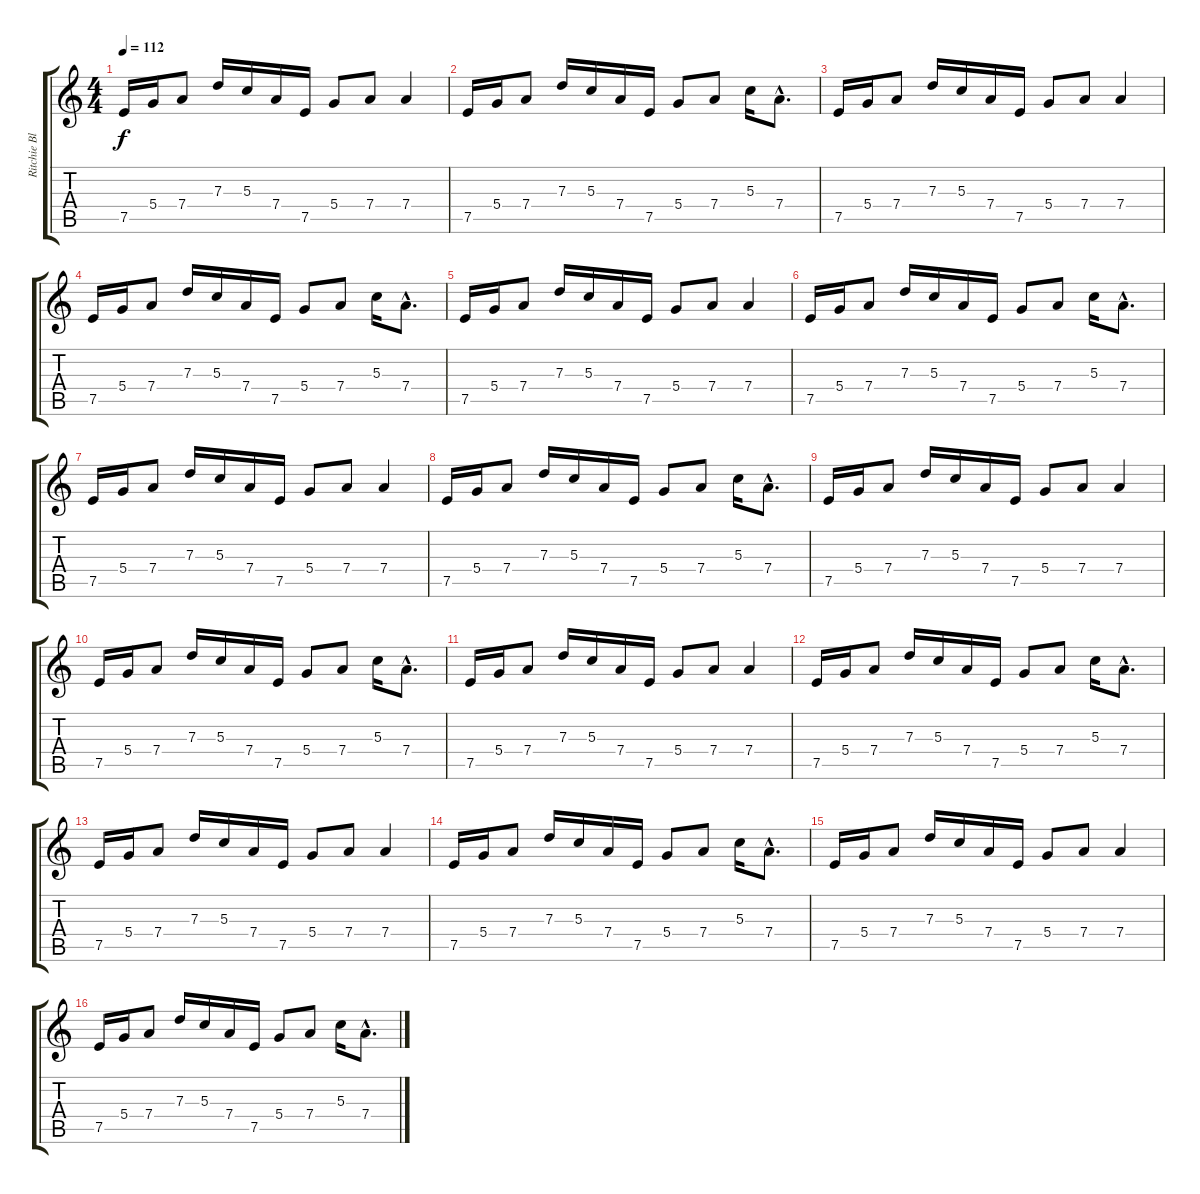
\track ("Ritchie Blackmore" "Ritchie Bl") {instrument distortionguitar}
\staff {score tabs}
\tuning (E4 B3 G3 D3 A2 E2) {hide}
\ts (4 4)
\tempo 112
\clef g2
\ks c
7.5.16{dy f} 5.4.16 7.4.8 7.3.16 5.3.16 7.4.16 7.5.16 5.4.8 7.4.8 7.4.4 |
7.5.16 5.4.16 7.4.8 7.3.16 5.3.16 7.4.16 7.5.16 5.4.8 7.4.8 5.3.16 7.4{hac}.8{d} |
7.5.16 5.4.16 7.4.8 7.3.16 5.3.16 7.4.16 7.5.16 5.4.8 7.4.8 7.4.4 |
7.5.16 5.4.16 7.4.8 7.3.16 5.3.16 7.4.16 7.5.16 5.4.8 7.4.8 5.3.16 7.4{hac}.8{d} |
7.5.16 5.4.16 7.4.8 7.3.16 5.3.16 7.4.16 7.5.16 5.4.8 7.4.8 7.4.4 |
7.5.16 5.4.16 7.4.8 7.3.16 5.3.16 7.4.16 7.5.16 5.4.8 7.4.8 5.3.16 7.4{hac}.8{d} |
7.5.16 5.4.16 7.4.8 7.3.16 5.3.16 7.4.16 7.5.16 5.4.8 7.4.8 7.4.4 |
7.5.16 5.4.16 7.4.8 7.3.16 5.3.16 7.4.16 7.5.16 5.4.8 7.4.8 5.3.16 7.4{hac}.8{d} |
7.5.16 5.4.16 7.4.8 7.3.16 5.3.16 7.4.16 7.5.16 5.4.8 7.4.8 7.4.4 |
7.5.16 5.4.16 7.4.8 7.3.16 5.3.16 7.4.16 7.5.16 5.4.8 7.4.8 5.3.16 7.4{hac}.8{d} |
7.5.16 5.4.16 7.4.8 7.3.16 5.3.16 7.4.16 7.5.16 5.4.8 7.4.8 7.4.4 |
7.5.16 5.4.16 7.4.8 7.3.16 5.3.16 7.4.16 7.5.16 5.4.8 7.4.8 5.3.16 7.4{hac}.8{d} |
7.5.16 5.4.16 7.4.8 7.3.16 5.3.16 7.4.16 7.5.16 5.4.8 7.4.8 7.4.4 |
7.5.16 5.4.16 7.4.8 7.3.16 5.3.16 7.4.16 7.5.16 5.4.8 7.4.8 5.3.16 7.4{hac}.8{d} |
7.5.16{volume 7} 5.4.16 7.4.8 7.3.16 5.3.16 7.4.16 7.5.16 5.4.8 7.4.8 7.4.4 |
7.5.16 5.4.16 7.4.8 7.3.16 5.3.16 7.4.16 7.5.16 5.4.8 7.4.8 5.3.16 7.4{hac}.8{d}
